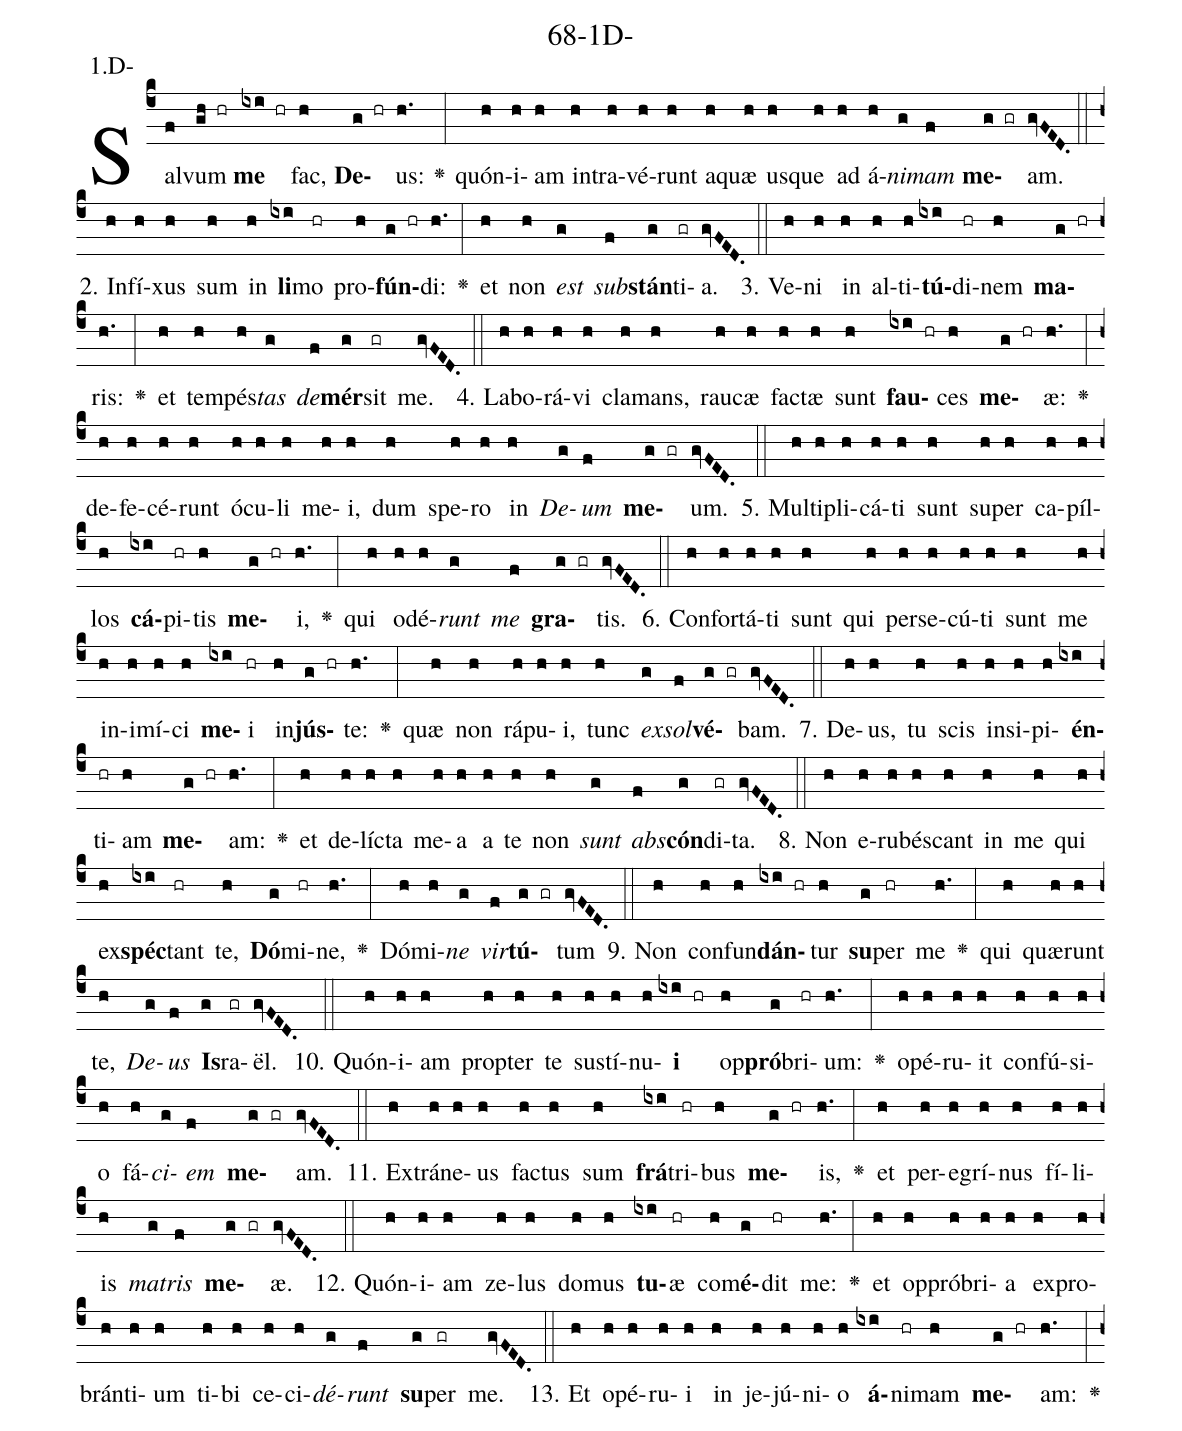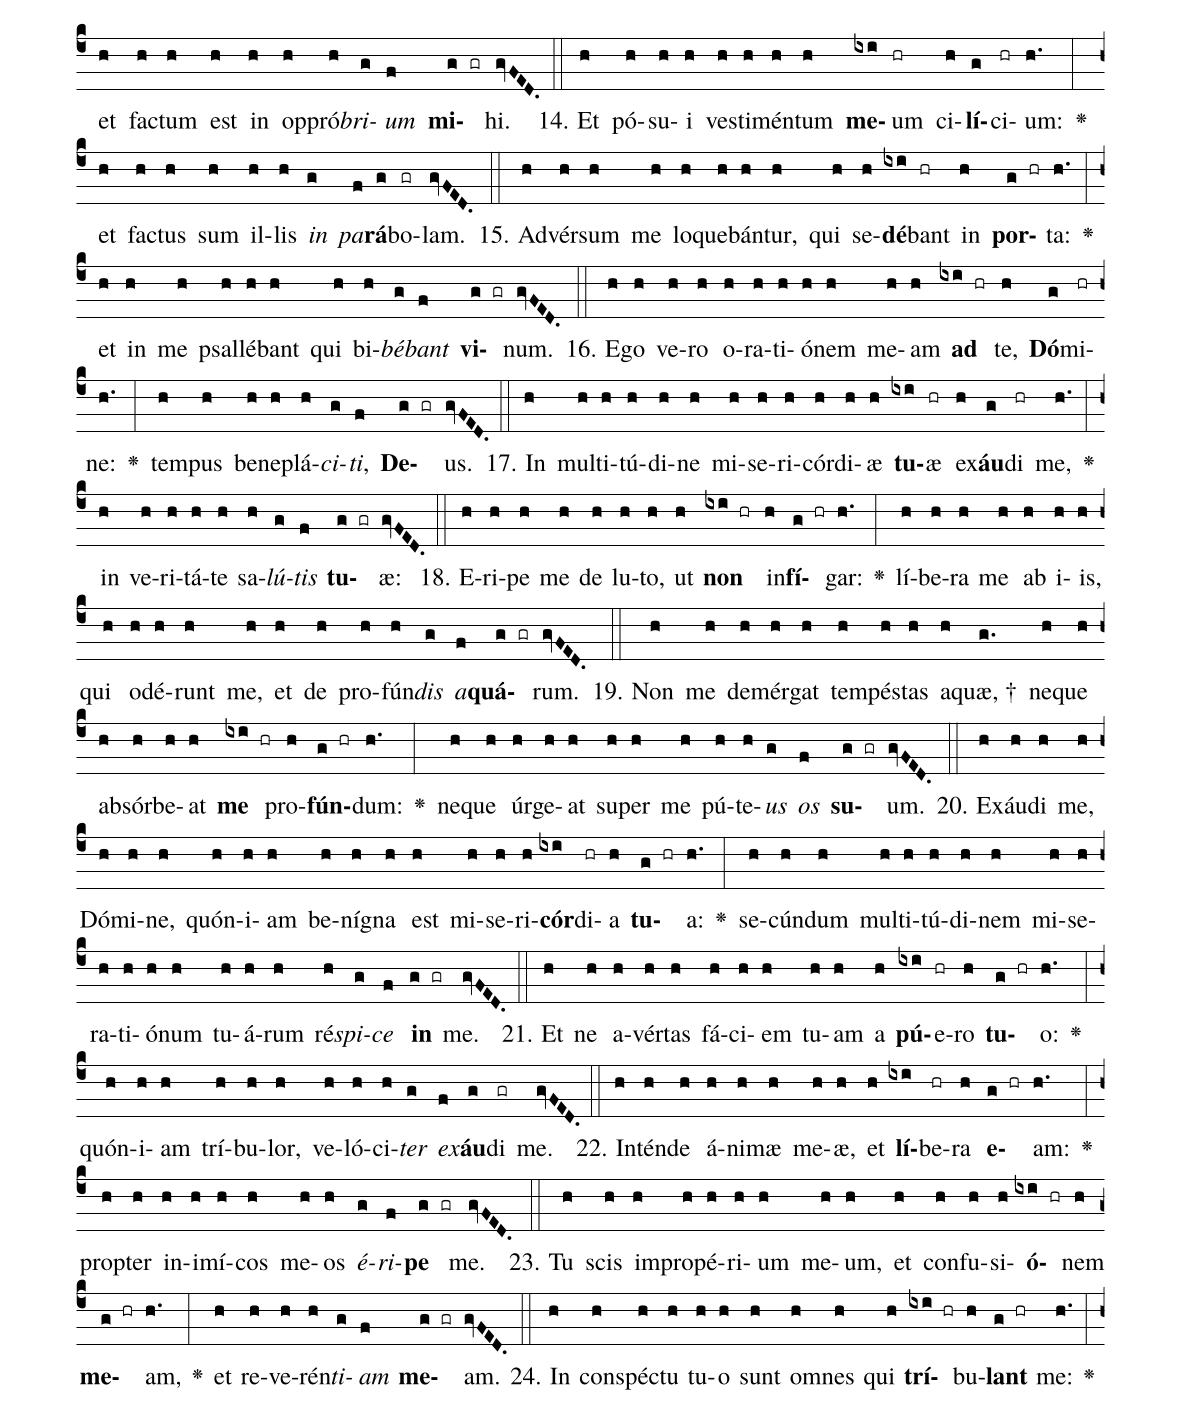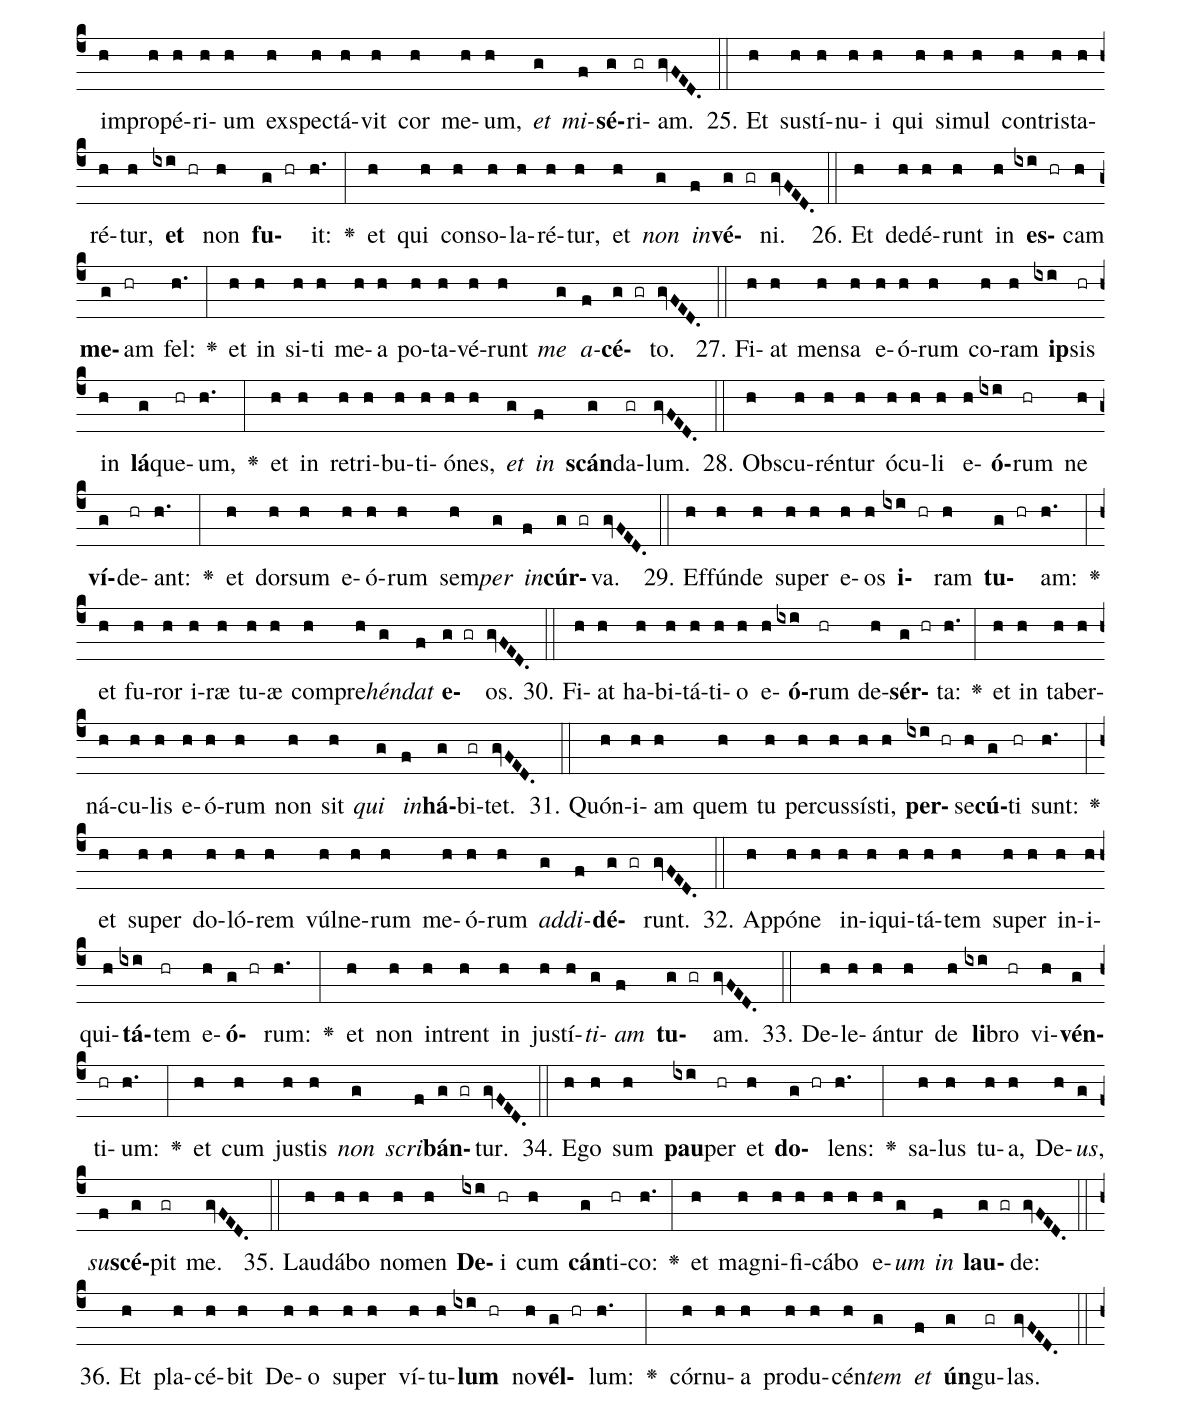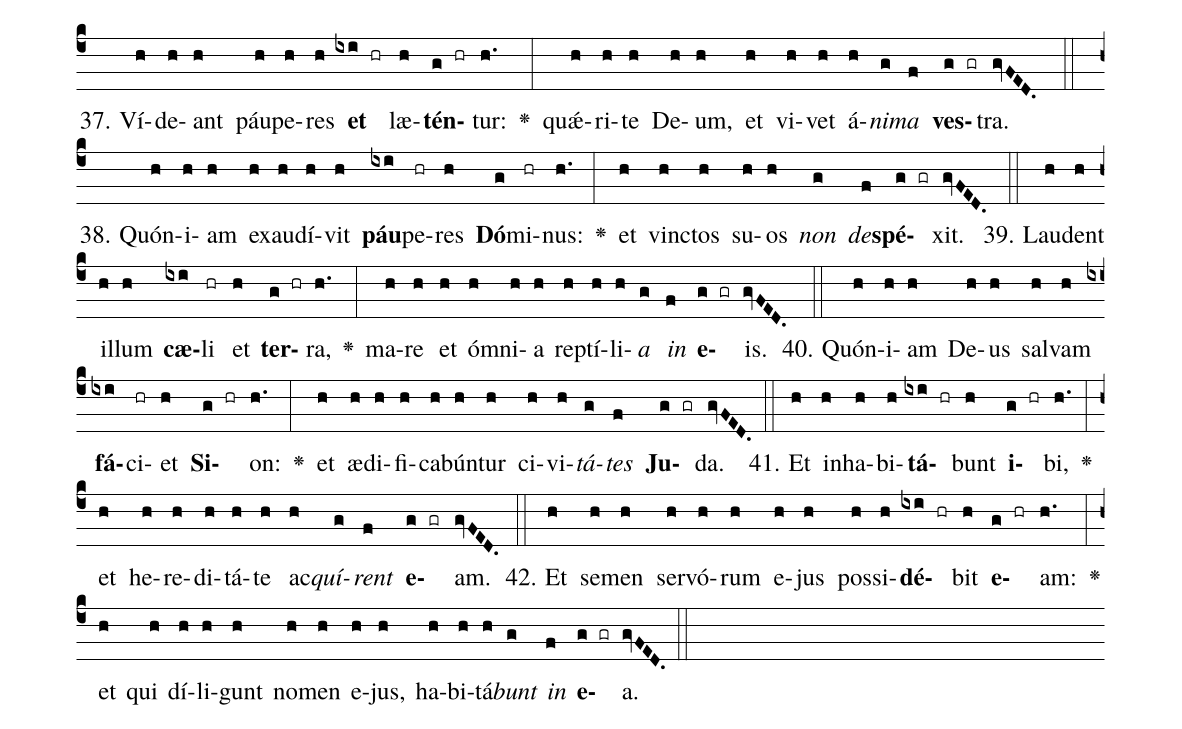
name: 68-1D-;
annotation: 1.D-;
%%
(c4)Sal(f)vum(gh hr) <b>me</b>(ixi hr) fac,(h) <b>De</b>(g hr)us:(h.) <v>\greheightstar</v>(:) quón(h)i(h)am(h) in(h)tra(h)vé(h)runt(h) a(h)quæ(h) us(h)que(h) ad(h) á(h)<i>ni</i>(g)<i>mam</i>(f) <b>me</b>(g gr)am.(gvFED.) (::)
2. In(h)fí(h)xus(h) sum(h) in(h) <b>li</b>(ixi)mo(hr) pro(h)<b>fún</b>(g hr)di:(h.) <v>\greheightstar</v>(:) et(h) non(h) <i>est</i>(g) <i>sub</i>(f)<b>stán</b>(g)ti(gr)a.(gvFED.) (::)
3. Ve(h)ni(h) in(h) al(h)ti(h)<b>tú</b>(ixi)di(hr)nem(h) <b>ma</b>(g hr)ris:(h.) <v>\greheightstar</v>(:) et(h) tem(h)pés(h)<i>tas</i>(g) <i>de</i>(f)<b>mér</b>(g)sit(gr) me.(gvFED.) (::)
4. La(h)bo(h)rá(h)vi(h) cla(h)mans,(h) rau(h)cæ(h) fac(h)tæ(h) sunt(h) <b>fau</b>(ixi hr)ces(h) <b>me</b>(g hr)æ:(h.) <v>\greheightstar</v>(:) de(h)fe(h)cé(h)runt(h) ó(h)cu(h)li(h) me(h)i,(h) dum(h) spe(h)ro(h) in(h) <i>De</i>(g)<i>um</i>(f) <b>me</b>(g gr)um.(gvFED.) (::)
5. Mul(h)ti(h)pli(h)cá(h)ti(h) sunt(h) su(h)per(h) ca(h)píl(h)los(h) <b>cá</b>(ixi)pi(hr)tis(h) <b>me</b>(g hr)i,(h.) <v>\greheightstar</v>(:) qui(h) o(h)dé(h)<i>runt</i>(g) <i>me</i>(f) <b>gra</b>(g gr)tis.(gvFED.) (::)
6. Con(h)for(h)tá(h)ti(h) sunt(h) qui(h) per(h)se(h)cú(h)ti(h) sunt(h) me(h) in(h)i(h)mí(h)ci(h) <b>me</b>(ixi)i(hr) in(h)<b>jús</b>(g hr)te:(h.) <v>\greheightstar</v>(:) quæ(h) non(h) rá(h)pu(h)i,(h) tunc(h) <i>ex</i>(g)<i>sol</i>(f)<b>vé</b>(g gr)bam.(gvFED.) (::)
7. De(h)us,(h) tu(h) scis(h) in(h)si(h)pi(h)<b>én</b>(ixi)ti(hr)am(h) <b>me</b>(g hr)am:(h.) <v>\greheightstar</v>(:) et(h) de(h)líc(h)ta(h) me(h)a(h) a(h) te(h) non(h) <i>sunt</i>(g) <i>abs</i>(f)<b>cón</b>(g)di(gr)ta.(gvFED.) (::)
8. Non(h) e(h)ru(h)bés(h)cant(h) in(h) me(h) qui(h) ex(h)<b>spéc</b>(ixi)tant(hr) te,(h) <b>Dó</b>(g)mi(hr)ne,(h.) <v>\greheightstar</v>(:) Dó(h)mi(h)<i>ne</i>(g) <i>vir</i>(f)<b>tú</b>(g gr)tum(gvFED.) (::)
9. Non(h) con(h)fun(h)<b>dán</b>(ixi hr)tur(h) <b>su</b>(g)per(hr) me(h.) <v>\greheightstar</v>(:) qui(h) quæ(h)runt(h) te,(h) <i>De</i>(g)<i>us</i>(f) <b>Is</b>(g)ra(gr)ël.(gvFED.) (::)
10. Quón(h)i(h)am(h) prop(h)ter(h) te(h) sus(h)tí(h)nu(h)<b>i</b>(ixi hr) op(h)<b>pró</b>(g)bri(hr)um:(h.) <v>\greheightstar</v>(:) o(h)pé(h)ru(h)it(h) con(h)fú(h)si(h)o(h) fá(h)<i>ci</i>(g)<i>em</i>(f) <b>me</b>(g gr)am.(gvFED.) (::)
11. Ex(h)trá(h)ne(h)us(h) fac(h)tus(h) sum(h) <b>frá</b>(ixi)tri(hr)bus(h) <b>me</b>(g hr)is,(h.) <v>\greheightstar</v>(:) et(h) per(h)e(h)grí(h)nus(h) fí(h)li(h)is(h) <i>ma</i>(g)<i>tris</i>(f) <b>me</b>(g gr)æ.(gvFED.) (::)
12. Quón(h)i(h)am(h) ze(h)lus(h) do(h)mus(h) <b>tu</b>(ixi)æ(hr) com(h)<b>é</b>(g)dit(hr) me:(h.) <v>\greheightstar</v>(:) et(h) op(h)pró(h)bri(h)a(h) ex(h)pro(h)brán(h)ti(h)um(h) ti(h)bi(h) ce(h)ci(h)<i>dé</i>(g)<i>runt</i>(f) <b>su</b>(g)per(gr) me.(gvFED.) (::)
13. Et(h) o(h)pé(h)ru(h)i(h) in(h) je(h)jú(h)ni(h)o(h) <b>á</b>(ixi)ni(hr)mam(h) <b>me</b>(g hr)am:(h.) <v>\greheightstar</v>(:) et(h) fac(h)tum(h) est(h) in(h) op(h)pró(h)<i>bri</i>(g)<i>um</i>(f) <b>mi</b>(g gr)hi.(gvFED.) (::)
14. Et(h) pó(h)su(h)i(h) ves(h)ti(h)mén(h)tum(h) <b>me</b>(ixi)um(hr) ci(h)<b>lí</b>(g)ci(hr)um:(h.) <v>\greheightstar</v>(:) et(h) fac(h)tus(h) sum(h) il(h)lis(h) <i>in</i>(g) <i>pa</i>(f)<b>rá</b>(g)bo(gr)lam.(gvFED.) (::)
15. Ad(h)vér(h)sum(h) me(h) lo(h)que(h)bán(h)tur,(h) qui(h) se(h)<b>dé</b>(ixi)bant(hr) in(h) <b>por</b>(g hr)ta:(h.) <v>\greheightstar</v>(:) et(h) in(h) me(h) psal(h)lé(h)bant(h) qui(h) bi(h)<i>bé</i>(g)<i>bant</i>(f) <b>vi</b>(g gr)num.(gvFED.) (::)
16. E(h)go(h) ve(h)ro(h) o(h)ra(h)ti(h)ó(h)nem(h) me(h)am(h) <b>ad</b>(ixi hr) te,(h) <b>Dó</b>(g)mi(hr)ne:(h.) <v>\greheightstar</v>(:) tem(h)pus(h) be(h)ne(h)plá(h)<i>ci</i>(g)<i>ti</i>,(f) <b>De</b>(g gr)us.(gvFED.) (::)
17. In(h) mul(h)ti(h)tú(h)di(h)ne(h) mi(h)se(h)ri(h)cór(h)di(h)æ(h) <b>tu</b>(ixi)æ(hr) ex(h)<b>áu</b>(g)di(hr) me,(h.) <v>\greheightstar</v>(:) in(h) ve(h)ri(h)tá(h)te(h) sa(h)<i>lú</i>(g)<i>tis</i>(f) <b>tu</b>(g gr)æ:(gvFED.) (::)
18. E(h)ri(h)pe(h) me(h) de(h) lu(h)to,(h) ut(h) <b>non</b>(ixi hr) in(h)<b>fí</b>(g hr)gar:(h.) <v>\greheightstar</v>(:) lí(h)be(h)ra(h) me(h) ab(h) i(h)is,(h) qui(h) o(h)dé(h)runt(h) me,(h) et(h) de(h) pro(h)fún(h)<i>dis</i>(g) <i>a</i>(f)<b>quá</b>(g gr)rum.(gvFED.) (::)
19. Non(h) me(h) de(h)mér(h)gat(h) tem(h)pés(h)tas(h) a(h)quæ, †(g.) ne(h)que(h) ab(h)sór(h)be(h)at(h) <b>me</b>(ixi hr) pro(h)<b>fún</b>(g hr)dum:(h.) <v>\greheightstar</v>(:) ne(h)que(h) úr(h)ge(h)at(h) su(h)per(h) me(h) pú(h)te(h)<i>us</i>(g) <i>os</i>(f) <b>su</b>(g gr)um.(gvFED.) (::)
20. Ex(h)áu(h)di(h) me,(h) Dó(h)mi(h)ne,(h) quón(h)i(h)am(h) be(h)ní(h)gna(h) est(h) mi(h)se(h)ri(h)<b>cór</b>(ixi)di(hr)a(h) <b>tu</b>(g hr)a:(h.) <v>\greheightstar</v>(:) se(h)cún(h)dum(h) mul(h)ti(h)tú(h)di(h)nem(h) mi(h)se(h)ra(h)ti(h)ó(h)num(h) tu(h)á(h)rum(h) ré(h)<i>spi</i>(g)<i>ce</i>(f) <b>in</b>(g gr) me.(gvFED.) (::)
21. Et(h) ne(h) a(h)vér(h)tas(h) fá(h)ci(h)em(h) tu(h)am(h) a(h) <b>pú</b>(ixi)e(hr)ro(h) <b>tu</b>(g hr)o:(h.) <v>\greheightstar</v>(:) quón(h)i(h)am(h) trí(h)bu(h)lor,(h) ve(h)ló(h)ci(h)<i>ter</i>(g) <i>ex</i>(f)<b>áu</b>(g)di(gr) me.(gvFED.) (::)
22. In(h)tén(h)de(h) á(h)ni(h)mæ(h) me(h)æ,(h) et(h) <b>lí</b>(ixi)be(hr)ra(h) <b>e</b>(g hr)am:(h.) <v>\greheightstar</v>(:) prop(h)ter(h) in(h)i(h)mí(h)cos(h) me(h)os(h) <i>é</i>(g)<i>ri</i>(f)<b>pe</b>(g gr) me.(gvFED.) (::)
23. Tu(h) scis(h) im(h)pro(h)pé(h)ri(h)um(h) me(h)um,(h) et(h) con(h)fu(h)si(h)<b>ó</b>(ixi hr)nem(h) <b>me</b>(g hr)am,(h.) <v>\greheightstar</v>(:) et(h) re(h)ve(h)rén(h)<i>ti</i>(g)<i>am</i>(f) <b>me</b>(g gr)am.(gvFED.) (::)
24. In(h) con(h)spéc(h)tu(h) tu(h)o(h) sunt(h) om(h)nes(h) qui(h) <b>trí</b>(ixi hr)bu(h)<b>lant</b>(g hr) me:(h.) <v>\greheightstar</v>(:) im(h)pro(h)pé(h)ri(h)um(h) ex(h)spec(h)tá(h)vit(h) cor(h) me(h)um,(h) <i>et</i>(g) <i>mi</i>(f)<b>sé</b>(g)ri(gr)am.(gvFED.) (::)
25. Et(h) sus(h)tí(h)nu(h)i(h) qui(h) si(h)mul(h) con(h)tris(h)ta(h)ré(h)tur,(h) <b>et</b>(ixi hr) non(h) <b>fu</b>(g hr)it:(h.) <v>\greheightstar</v>(:) et(h) qui(h) con(h)so(h)la(h)ré(h)tur,(h) et(h) <i>non</i>(g) <i>in</i>(f)<b>vé</b>(g gr)ni.(gvFED.) (::)
26. Et(h) de(h)dé(h)runt(h) in(h) <b>es</b>(ixi hr)cam(h) <b>me</b>(g)am(hr) fel:(h.) <v>\greheightstar</v>(:) et(h) in(h) si(h)ti(h) me(h)a(h) po(h)ta(h)vé(h)runt(h) <i>me</i>(g) <i>a</i>(f)<b>cé</b>(g gr)to.(gvFED.) (::)
27. Fi(h)at(h) men(h)sa(h) e(h)ó(h)rum(h) co(h)ram(h) <b>ip</b>(ixi)sis(hr) in(h) <b>lá</b>(g)que(hr)um,(h.) <v>\greheightstar</v>(:) et(h) in(h) re(h)tri(h)bu(h)ti(h)ó(h)nes,(h) <i>et</i>(g) <i>in</i>(f) <b>scán</b>(g)da(gr)lum.(gvFED.) (::)
28. Obs(h)cu(h)rén(h)tur(h) ó(h)cu(h)li(h) e(h)<b>ó</b>(ixi)rum(hr) ne(h) <b>ví</b>(g)de(hr)ant:(h.) <v>\greheightstar</v>(:) et(h) dor(h)sum(h) e(h)ó(h)rum(h) sem(h)<i>per</i>(g) <i>in</i>(f)<b>cúr</b>(g gr)va.(gvFED.) (::)
29. Ef(h)fún(h)de(h) su(h)per(h) e(h)os(h) <b>i</b>(ixi hr)ram(h) <b>tu</b>(g hr)am:(h.) <v>\greheightstar</v>(:) et(h) fu(h)ror(h) i(h)ræ(h) tu(h)æ(h) com(h)pre(h)<i>hén</i>(g)<i>dat</i>(f) <b>e</b>(g gr)os.(gvFED.) (::)
30. Fi(h)at(h) ha(h)bi(h)tá(h)ti(h)o(h) e(h)<b>ó</b>(ixi)rum(hr) de(h)<b>sér</b>(g hr)ta:(h.) <v>\greheightstar</v>(:) et(h) in(h) ta(h)ber(h)ná(h)cu(h)lis(h) e(h)ó(h)rum(h) non(h) sit(h) <i>qui</i>(g) <i>in</i>(f)<b>há</b>(g)bi(gr)tet.(gvFED.) (::)
31. Quón(h)i(h)am(h) quem(h) tu(h) per(h)cus(h)sís(h)ti,(h) <b>per</b>(ixi hr)se(h)<b>cú</b>(g)ti(hr) sunt:(h.) <v>\greheightstar</v>(:) et(h) su(h)per(h) do(h)ló(h)rem(h) vúl(h)ne(h)rum(h) me(h)ó(h)rum(h) <i>ad</i>(g)<i>di</i>(f)<b>dé</b>(g gr)runt.(gvFED.) (::)
32. Ap(h)pó(h)ne(h) in(h)i(h)qui(h)tá(h)tem(h) su(h)per(h) in(h)i(h)qui(h)<b>tá</b>(ixi)tem(hr) e(h)<b>ó</b>(g hr)rum:(h.) <v>\greheightstar</v>(:) et(h) non(h) in(h)trent(h) in(h) jus(h)tí(h)<i>ti</i>(g)<i>am</i>(f) <b>tu</b>(g gr)am.(gvFED.) (::)
33. De(h)le(h)án(h)tur(h) de(h) <b>li</b>(ixi)bro(hr) vi(h)<b>vén</b>(g)ti(hr)um:(h.) <v>\greheightstar</v>(:) et(h) cum(h) jus(h)tis(h) <i>non</i>(g) <i>scri</i>(f)<b>bán</b>(g gr)tur.(gvFED.) (::)
34. E(h)go(h) sum(h) <b>pau</b>(ixi)per(hr) et(h) <b>do</b>(g hr)lens:(h.) <v>\greheightstar</v>(:) sa(h)lus(h) tu(h)a,(h) De(h)<i>us</i>,(g) <i>su</i>(f)<b>scé</b>(g)pit(gr) me.(gvFED.) (::)
35. Lau(h)dá(h)bo(h) no(h)men(h) <b>De</b>(ixi)i(hr) cum(h) <b>cán</b>(g)ti(hr)co:(h.) <v>\greheightstar</v>(:) et(h) ma(h)gni(h)fi(h)cá(h)bo(h) e(h)<i>um</i>(g) <i>in</i>(f) <b>lau</b>(g gr)de:(gvFED.) (::)
36. Et(h) pla(h)cé(h)bit(h) De(h)o(h) su(h)per(h) ví(h)tu(h)<b>lum</b>(ixi hr) no(h)<b>vél</b>(g hr)lum:(h.) <v>\greheightstar</v>(:) cór(h)nu(h)a(h) pro(h)du(h)cén(h)<i>tem</i>(g) <i>et</i>(f) <b>ún</b>(g)gu(gr)las.(gvFED.) (::)
37. Ví(h)de(h)ant(h) páu(h)pe(h)res(h) <b>et</b>(ixi hr) læ(h)<b>tén</b>(g hr)tur:(h.) <v>\greheightstar</v>(:) quǽ(h)ri(h)te(h) De(h)um,(h) et(h) vi(h)vet(h) á(h)<i>ni</i>(g)<i>ma</i>(f) <b>ves</b>(g gr)tra.(gvFED.) (::)
38. Quón(h)i(h)am(h) ex(h)au(h)dí(h)vit(h) <b>páu</b>(ixi)pe(hr)res(h) <b>Dó</b>(g)mi(hr)nus:(h.) <v>\greheightstar</v>(:) et(h) vinc(h)tos(h) su(h)os(h) <i>non</i>(g) <i>de</i>(f)<b>spé</b>(g gr)xit.(gvFED.) (::)
39. Lau(h)dent(h) il(h)lum(h) <b>cæ</b>(ixi)li(hr) et(h) <b>ter</b>(g hr)ra,(h.) <v>\greheightstar</v>(:) ma(h)re(h) et(h) óm(h)ni(h)a(h) rep(h)tí(h)li(h)<i>a</i>(g) <i>in</i>(f) <b>e</b>(g gr)is.(gvFED.) (::)
40. Quón(h)i(h)am(h) De(h)us(h) sal(h)vam(h) <b>fá</b>(ixi)ci(hr)et(h) <b>Si</b>(g hr)on:(h.) <v>\greheightstar</v>(:) et(h) æ(h)di(h)fi(h)ca(h)bún(h)tur(h) ci(h)vi(h)<i>tá</i>(g)<i>tes</i>(f) <b>Ju</b>(g gr)da.(gvFED.) (::)
41. Et(h) in(h)ha(h)bi(h)<b>tá</b>(ixi hr)bunt(h) <b>i</b>(g hr)bi,(h.) <v>\greheightstar</v>(:) et(h) he(h)re(h)di(h)tá(h)te(h) ac(h)<i>quí</i>(g)<i>rent</i>(f) <b>e</b>(g gr)am.(gvFED.) (::)
42. Et(h) se(h)men(h) ser(h)vó(h)rum(h) e(h)jus(h) pos(h)si(h)<b>dé</b>(ixi hr)bit(h) <b>e</b>(g hr)am:(h.) <v>\greheightstar</v>(:) et(h) qui(h) dí(h)li(h)gunt(h) no(h)men(h) e(h)jus,(h) ha(h)bi(h)tá(h)<i>bunt</i>(g) <i>in</i>(f) <b>e</b>(g gr)a.(gvFED.) (::)
